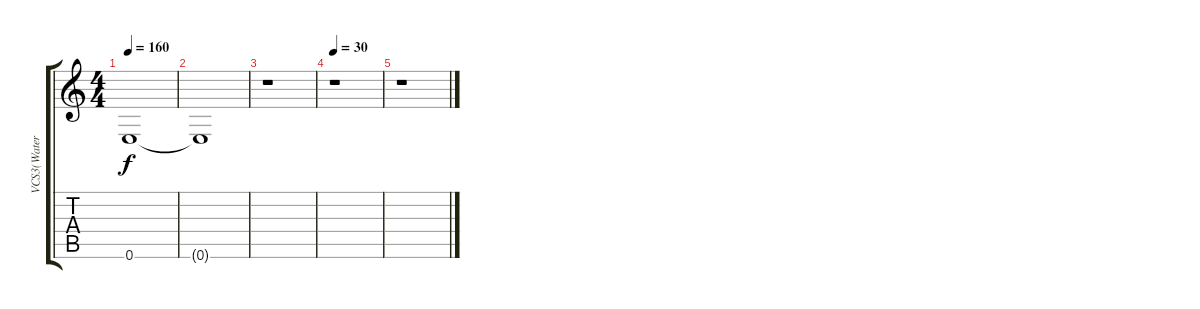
\track ("VCS3(Waters)" "VCS3(Water") {instrument electricbassfinger}
\staff {score tabs}
\tuning (E4 B3 G3 D3 A2 E2) {hide}
\ts (4 4)
\tempo 160
\clef g2
\ks c
0.6{t}.1{dy f} |
0.6{t}.1 |
r.1 |
\tempo 30
r.1 |
r.1
